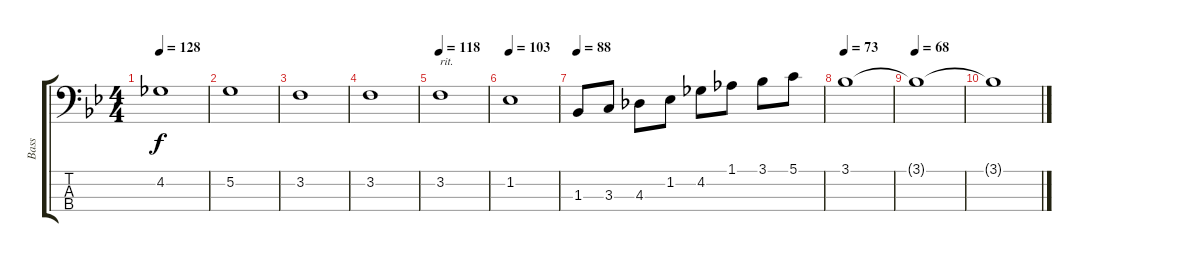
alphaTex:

\track ("Bass" "Bass") {instrument electricbassfinger}
\staff {score tabs}
\tuning (G2 D2 A1 E1) {hide}
\ts (4 4)
\tempo 128
\clef f4
\ks bb
4.2.1{dy f} |
5.2.1 |
3.2.1 |
3.2.1 |
\tempo 118
3.2.1{txt "rit."} |
\tempo 103
1.2.1 |
\tempo 88
1.3.8 3.3.8 4.3.8 1.2.8 4.2.8 1.1.8 3.1.8 5.1.8 |
\tempo 73
3.1.1 |
\tempo 68
3.1{t}.1 |
3.1{t}.1
